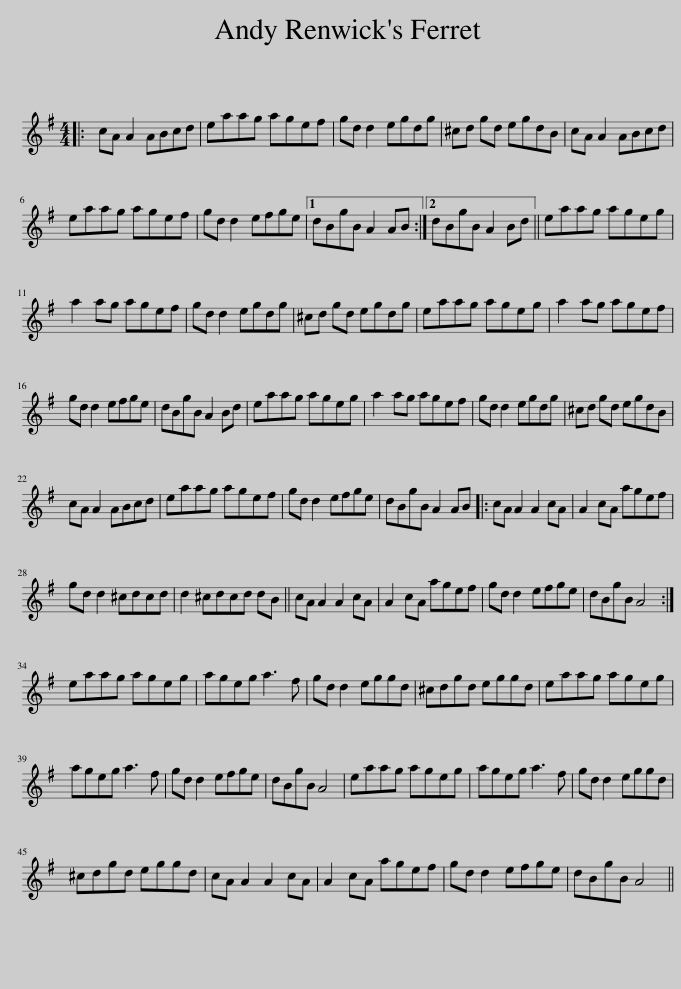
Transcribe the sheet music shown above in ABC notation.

X:1
L:1/8
M:4/4
I:linebreak $
K:G
V:1 treble
V:1
|: cA A2 ABcd | eaag agef | gd d2 egdg | ^cd gd egdB | cA A2 ABcd |$ %5
 eaag agef | gd d2 efge |1 dBgB A2 AB :|2 dBgB A2 Bd || eaag ageg |$ %10
 a2 ag agef | gd d2 egdg | ^cd gd egdg | eaag ageg | a2 ag agef |$ %15
 gd d2 efge | dBgB A2 Bd | eaag ageg | a2 ag agef | gd d2 egdg | %20
 ^cd gd egdB |$ cA A2 ABcd | eaag agef | gd d2 efge | dBgB A2 AB |: %25
 cA A2 A2 cA | A2 cA agef |$ gd d2 ^cdcd | d2 ^cdcd dB || cA A2 A2 cA | %30
 A2 cA agef | gd d2 efge | dBgB A4 :|$ eaag ageg | ageg a3 f | %35
 gd d2 eggd | ^cdgd eggd | eaag ageg |$ ageg a3 f | gd d2 efge | %40
 dBgB A4 | eaag ageg | ageg a3 f | gd d2 eggd |$ ^cdgd eggd | %45
 cA A2 A2 cA | A2 cA agef | gd d2 efge | dBgB A4 || %49
